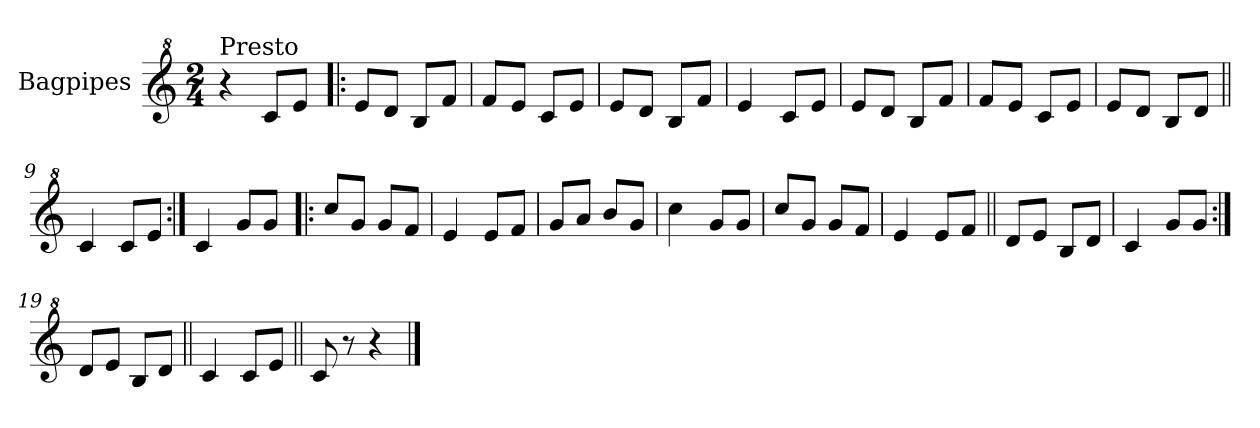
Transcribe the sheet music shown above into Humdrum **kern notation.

**kern
*part1
*staff1
*I"Bagpipes
*I'Bag
*clefG^2
*k[]
*C:
*M2/4
=1
!LO:TX:a:t=Presto
4r
8cc/L
8ee/J
=2!|:
8ee/L
8dd/J
8b/L
8ff/J
=3
8ff/L
8ee/J
8cc/L
8ee/J
=4
8ee/L
8dd/J
8b/L
8ff/J
=5
4ee/
8cc/L
8ee/J
=6
8ee/L
8dd/J
8b/L
8ff/J
=7
8ff/L
8ee/J
8cc/L
8ee/J
=8
8ee/L
8dd/J
8b/L
8dd/J
=9||
4cc/
8cc/L
8ee/J
=10:|!
4cc/
8gg/L
8gg/J
!!LO:LB:g=z
=11!|:
8ccc/L
8gg/J
8gg/L
8ff/J
=12
4ee/
8ee/L
8ff/J
=13
8gg/L
8aa/J
8bb/L
8gg/J
=14
4ccc\
8gg/L
8gg/J
=15
8ccc/L
8gg/J
8gg/L
8ff/J
=16
4ee/
8ee/L
8ff/J
=17||
8dd/L
8ee/J
8b/L
8dd/J
=18
4cc/
8gg/L
8gg/J
=19:|!
8dd/L
8ee/J
8b/L
8dd/J
=20||
4cc/
8cc/L
8ee/J
=21||
8cc/
8r
4r
==
*-
